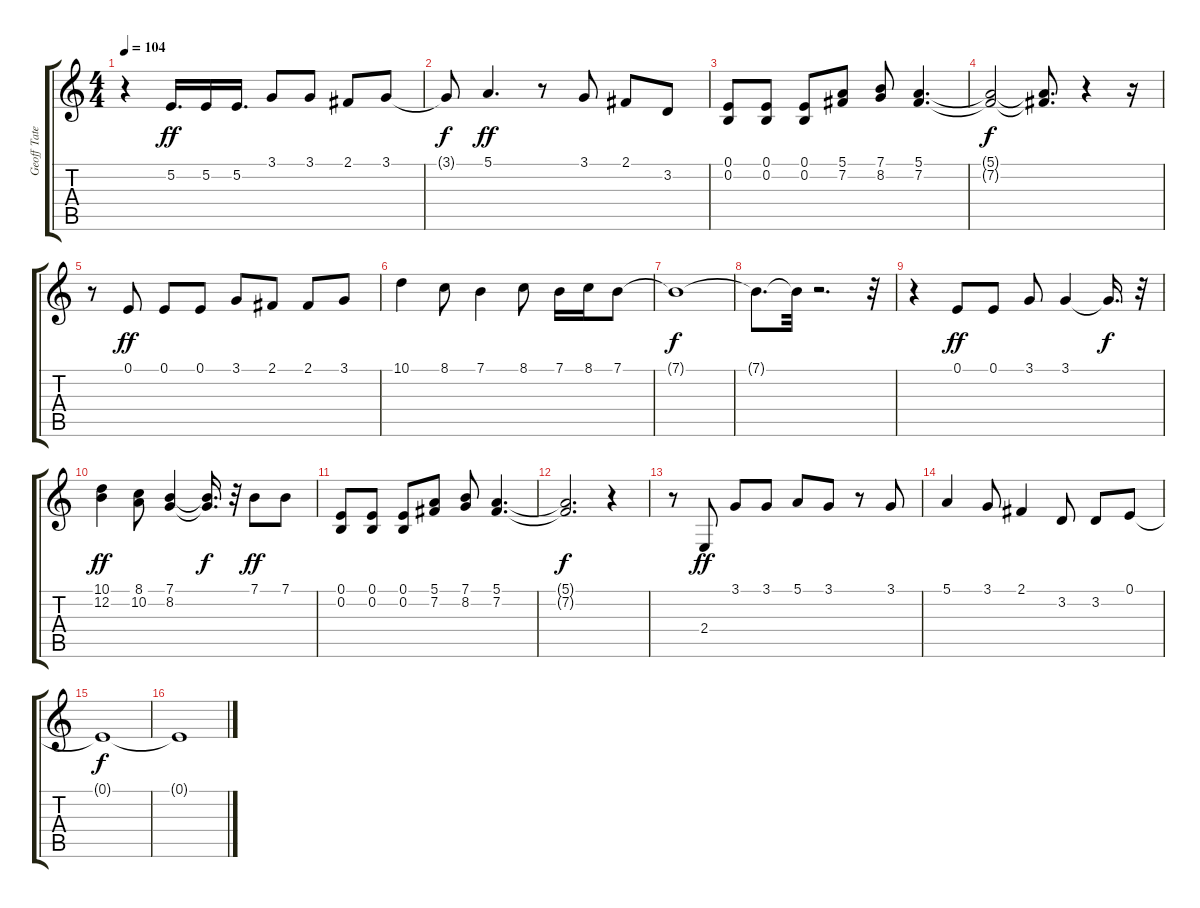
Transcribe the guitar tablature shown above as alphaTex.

\track ("Geoff Tate" "Geoff Tate") {instrument lead8bassandlead}
\staff {score tabs}
\tuning (E4 B3 G3 D3 A2 E2) {hide}
\ts (4 4)
\tempo 104
\clef g2
\ks c
r.4{dy ff} 5.2.16{d} 5.2.16 5.2.16{d} 3.1.8 3.1.8 2.1.8 3.1.8 |
3.1{t}.8{dy f} 5.1.4{d dy ff} r.8 3.1.8 2.1.8 3.2.8 |
(0.1 0.2).8 (0.1 0.2).8 (0.1 0.2).8 (5.1 7.2).8 (7.1 8.2).8 (5.1 7.2).4{d} |
(5.1{t} 7.2{t}).2{dy f} (5.1{t} 7.2{t}).8{d} r.4 r.16 |
r.8 0.1.8{dy ff} 0.1.8 0.1.8 3.1.8 2.1.8 2.1.8 3.1.8 |
10.1.4 8.1.8 7.1.4 8.1.8 7.1.16 8.1.16 7.1.8 |
7.1{t}.1{dy f} |
7.1{t}.8{d} 7.1{t}.32 r.2{d} r.32 |
r.4 0.1.8{dy ff} 0.1.8 3.1.8 3.1.4 3.1{t}.16{d dy f} r.32 |
(10.1 12.2).4{dy ff} (8.1 10.2).8 (7.1 8.2).4 (7.1{t} 8.2{t}).16{d dy f} r.32 7.1.8{dy ff} 7.1.8 |
(0.1 0.2).8 (0.1 0.2).8 (0.1 0.2).8 (5.1 7.2).8 (7.1 8.2).8 (5.1 7.2).4{d} |
(5.1{t} 7.2{t}).2{d dy f} r.4 |
r.8 2.4.8{dy ff} 3.1.8 3.1.8 5.1.8 3.1.8 r.8 3.1.8 |
5.1.4 3.1.8 2.1.4 3.2.8 3.2.8 0.1.8 |
0.1{t}.1{dy f} |
0.1{t}.1
